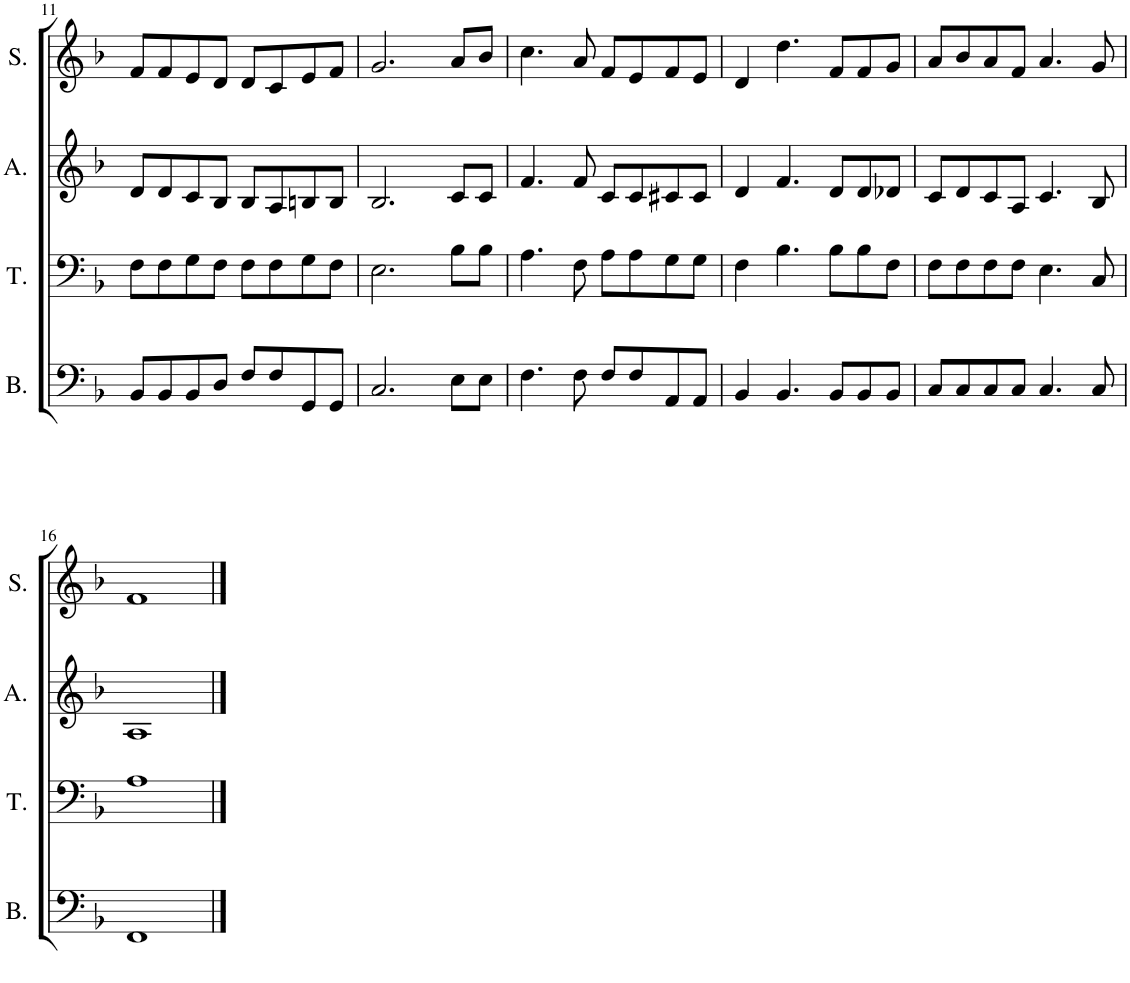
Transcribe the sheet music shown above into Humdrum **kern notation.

**kern	**kern	**kern	**kern
*part4	*part3	*part2	*part1
*staff4	*staff3	*staff2	*staff1
*I"Bass	*I"Tenor	*I"Alto	*I"Soprano
*I'B.	*I'T.	*I'A.	*I'S.
!!LO:PB:g=z
*clefF4	*clefF4	*clefG2	*clefG2
*k[b-]	*k[b-]	*k[b-]	*k[b-]
*M4/4	*M4/4	*M4/4	*M4/4
=11	=11	=11	=11
8BB-/L	8F\L	8d/L	8f/L
8BB-/	8F\	8d/	8f/
8BB-/	8G\	8c/	8e/
8D/J	8F\J	8B-/J	8d/J
8F/L	8F\L	8B-/L	8d/L
8F/	8F\	8A/	8c/
8GG/	8G\	8Bn/	8e/
8GG/J	8F\J	8B/J	8f/J
=12	=12	=12	=12
2.C/	2.E\	2.B-/	2.g/
8E\L	8B-\L	8c/L	8a/L
8E\J	8B-\J	8c/J	8b-/J
=13	=13	=13	=13
4.F\	4.A\	4.f/	4.cc\
8F\	8F\	8f/	8a/
8F/L	8A\L	8c/L	8f/L
8F/	8A\	8c/	8e/
8AA/	8G\	8c#X/	8f/
8AA/J	8G\J	8c#/J	8e/J
=14	=14	=14	=14
4BB-/	4F\	4d/	4d/
4.BB-/	4.B-\	4.f/	4.dd\
8BB-/L	8B-\L	8d/L	8f/L
8BB-/	8B-\	8d/	8f/
8BB-/J	8F\J	8d-X/J	8g/J
=15	=15	=15	=15
8C/L	8F\L	8c/L	8a/L
8C/	8F\	8d/	8b-/
8C/	8F\	8c/	8a/
8C/J	8F\J	8A/J	8f/J
4.C/	4.E\	4.c/	4.a/
8C/	8C/	8B-/	8g/
!!LO:LB:g=z
=16	=16	=16	=16
1FF	1A	1A	1f
==	==	==	==
*-	*-	*-	*-
